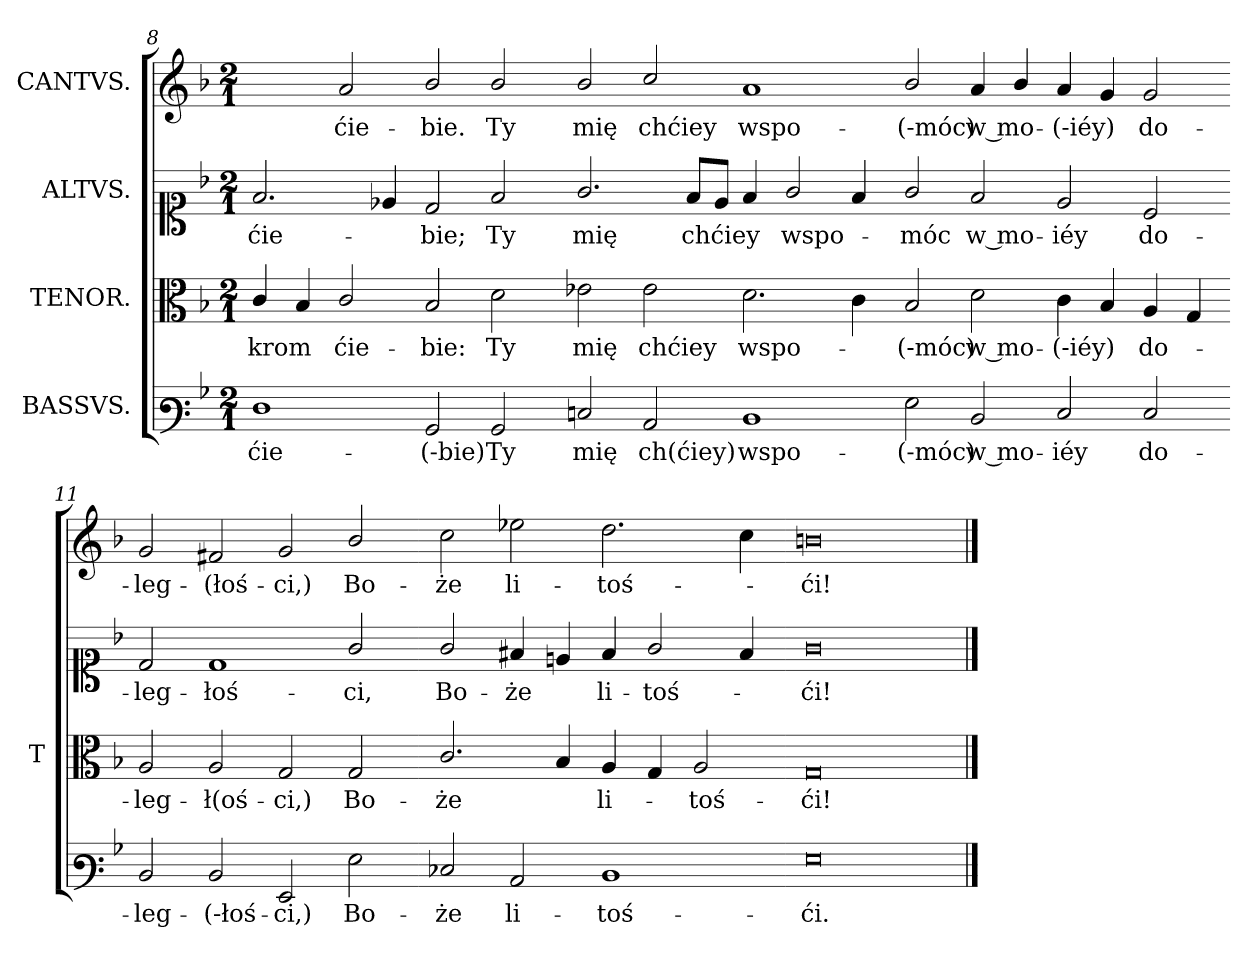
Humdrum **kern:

**kern	**text	**kern	**text	**kern	**text	**kern	**text
*part4	*part4	*part3	*part3	*part2	*part2	*part1	*part1
*staff4	*staff4	*staff3	*staff3	*staff2	*staff2	*staff1	*staff1
*I"BASSVS.	*	*I"TENOR.	*	*I"ALTVS.	*	*I"CANTVS.	*
*	*	*I'T	*	*	*	*	*
*clefF3	*	*clefC3	*	*clefC1	*	*clefG2	*
*k[b-]	*	*k[b-]	*	*k[b-]	*	*k[b-]	*
*M2/1	*	*M2/1	*	*M2/1	*	*M2/1	*
=8	=8	=8	=8	=8	=8	=8	=8
1F\	ćie-	4c/	krom	2.f/	ćie-	2ryy	.
.	.	4B-/	.	.	.	.	.
.	.	2c/	ćie-	.	.	2a/	ćie-
.	.	.	.	4e-X/	.	.	.
2BB-/	(-bie)	2B-/	-bie:	2d/	-bie;	2b-/	-bie.
2BB-/	Ty	2d\	Ty	2f/	Ty	2b-/	Ty
=9-	=9-	=9-	=9-	=9-	=9-	=9-	=9-
2En/	mię	2e-\	mię	2.g/	mię	2b-/	mię
2C/	ch(ćiey)	2e-\	chćiey	.	.	2cc/	chćiey
.	.	.	.	8f/L	chćiey	.	.
.	.	.	.	8e-/J	.	.	.
1D/	wspo-	2.d\	wspo-	4f/	.	1a/	wspo-
.	.	.	.	2g/	wspo-	.	.
.	.	4c\	.	4f/	.	.	.
=10-	=10-	=10-	=10-	=10-	=10-	=10-	=10-
2G\	(-móc)	2B-/	(-móc)	2g/	-móc	2b-/	(-móc)
2D/	w mo-	2d\	w mo-	2f/	w mo-	4a/	w mo-
.	.	.	.	.	.	4b-/	.
2E/	-iéy	4c\	(-iéy)	2e-/	-iéy	4a/	(-iéy)
.	.	4B-/	.	.	.	4g/	.
2E/	do-	4A/	do-	2c/	do-	2g/	do-
.	.	4G/	.	.	.	.	.
=11-	=11-	=11-	=11-	=11-	=11-	=11-	=11-
2D/	-leg-	2A/	-leg-	2d/	-leg-	2g/	-leg-
2D/	(-łoś-	2A/	-ł(oś-	1d/	-łoś-	2f#X/	-(łoś-
2GG/	-ci,)	2G/	-ci,)	.	.	2g/	-ci,)
2G\	Bo-	2G/	Bo-	2g/	-ci,	2b-/	Bo-
=12-	=12-	=12-	=12-	=12-	=12-	=12-	=12-
2E-X/	-że	2.c/	-że	2g/	Bo-	2cc\	-że
2C/	li-	.	.	4f#X/	-że	2ee-X\	li-
.	.	4B-/	.	4en/	.	.	.
1D/	-toś-	4A/	li-	4f#/	li-	2.dd\	-toś-
.	.	4G/	.	2g/	-toś-	.	.
.	.	2A/	-toś-	.	.	.	.
.	.	.	.	4f#/	.	4cc\	.
=13-	=13-	=13-	=13-	=13-	=13-	=13-	=13-
0G\	-ći.	0G/	-ći!	0g\	-ći!	0bn\	-ći!
==	==	==	==	==	==	==	==
*-	*-	*-	*-	*-	*-	*-	*-
